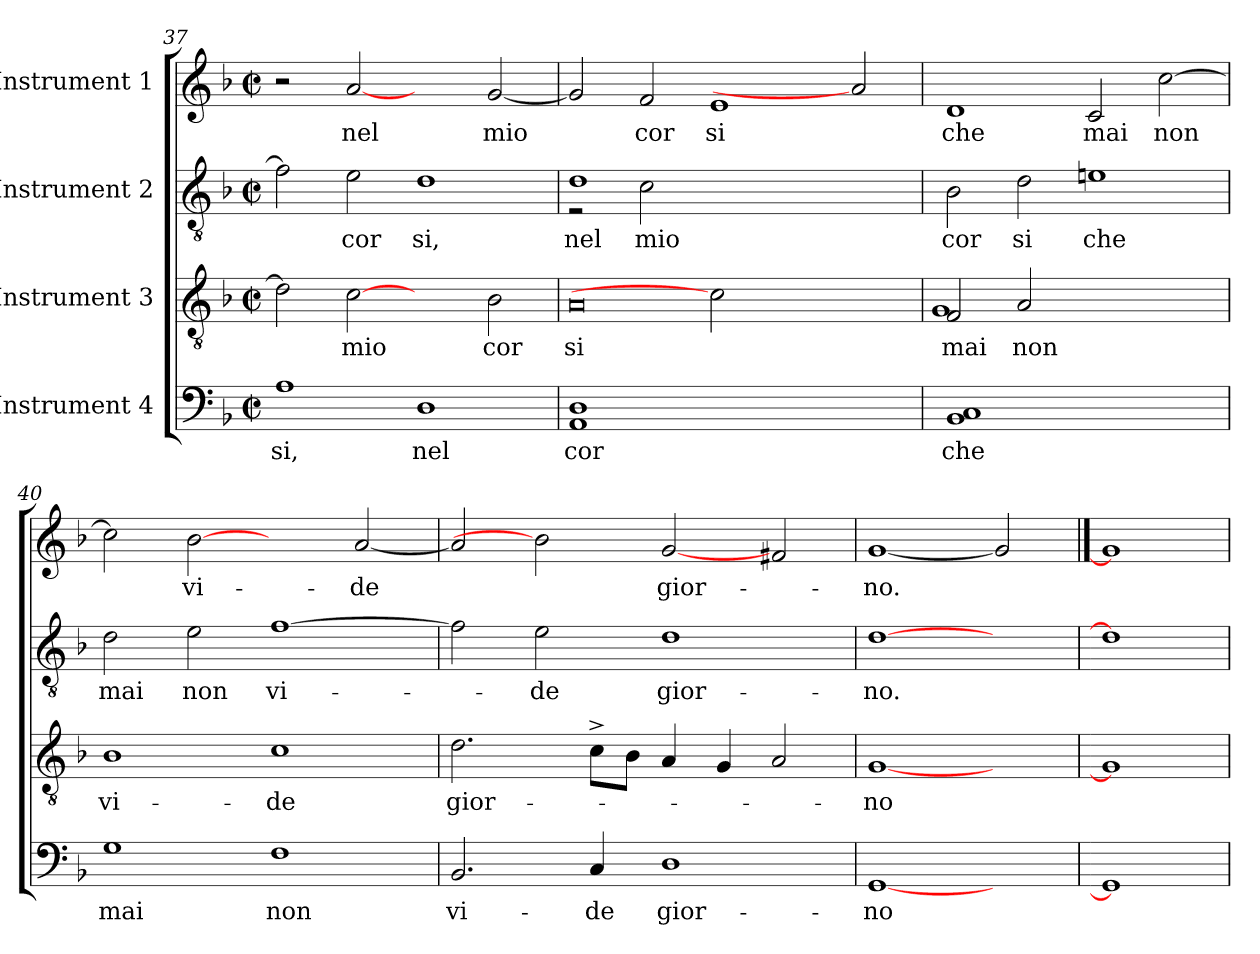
**kern	**text	**kern	**text	**kern	**text	**kern	**text
*part4	*part4	*part3	*part3	*part2	*part2	*part1	*part1
*staff4	*staff4	*staff3	*staff3	*staff2	*staff2	*staff1	*staff1
*I"Instrument 4	*	*I"Instrument 3	*	*I"Instrument 2	*	*I"Instrument 1	*
!!LO:LB:g=z
*clefF4	*	*clefGv2	*	*clefGv2	*	*clefG2	*
*k[b-]	*	*k[b-]	*	*k[b-]	*	*k[b-]	*
*F:	*	*F:	*	*F:	*	*F:	*
*M2/2	*	*M2/2	*	*M2/2	*	*M2/2	*
*met(c|)	*	*met(c|)	*	*met(c|)	*	*met(c|)	*
=37	=37	=37	=37	=37	=37	=37	=37
!	!LO:LY:b:cj	!	!	!	!	!	!
1A	si,	2d\]	.	2f\]	.	2r	.
!	!	!	!LO:LY:b:cj	!	!LO:LY:b:cj	!	!LO:LY:b:cj
.	.	[2c	mio	2e\	cor	[2a	nel
!	!LO:LY:b:cj	!	!	!	!LO:LY:b:cj	!	!
1D	nel	2ryy	.	1d	si,	2ryy	.
!	!	!	!LO:LY:b:cj	!	!	!	!LO:LY:b:cj
.	.	2B-\	cor	.	.	[<2g/	mio
=38	=38	=38	=38	=38	=38	=38	=38
!	!LO:LY:b:cj	!LO:N:vis=0	!LO:LY:b:rj	!	!LO:LY:b:cj	!	!
*	*	*	*	*^	*	*	*
1D 1AA	cor	1A	si	1d	2r	nel	2g/]	.
!	!	!	!	!	!	!LO:LY:b:cj	!	!LO:LY:b:cj
.	.	.	.	.	2c\	mio	2f/	cor
!	!	!	!	!	!	!	!	!LO:LY:b:cj
1.ryy	.	2c]	.	1.ryy	1.ryy	.	1e	si
.	.	1ryy	.	.	.	.	.	.
.	.	.	.	.	.	.	2a]	.
*	*	*	*	*v	*v	*	*	*
=39	=39	=39	=39	=39	=39	=39	=39
!	!LO:LY:b:cj	!	!LO:LY:b:cj	!	!	!	!
*	*	*^	*	*	*	*	*
!	!	!	!	!LO:LY:b:cj	!	!LO:LY:b:cj	!	!LO:LY:b:cj
1BB- 1C	che	2F/	1G	mai	2B-\	cor	1d	che
!	!	!	!	!LO:LY:b:cj	!	!LO:LY:b:cj	!	!
.	.	2A/	.	non	2d\	si	.	.
!	!	!	!	!	!	!LO:LY:b:cj	!	!LO:LY:b:cj
1ryy	.	1ryy	1ryy	.	1en	che	2c/	mai
!	!	!	!	!	!	!	!	!LO:LY:b:cj
.	.	.	.	.	.	.	[>2cc\	non
*	*	*v	*v	*	*	*	*	*
=40	=40	=40	=40	=40	=40	=40	=40
!	!LO:LY:b:cj	!	!LO:LY:b:cj	!	!LO:LY:b:cj	!	!
1G	mai	1B-	vi-	2d\	mai	2cc\]	.
!	!	!	!	!	!LO:LY:b:cj	!	!LO:LY:b:cj
.	.	.	.	2e\	non	[2b-	vi-
!	!LO:LY:b:cj	!	!LO:LY:b:cj	!	!LO:LY:b:cj	!	!
1F	non	1c	-de	[>1f	vi-	2ryy	.
!	!	!	!	!	!	!	!LO:LY:b:cj
.	.	.	.	.	.	[<2a/	-de
=41	=41	=41	=41	=41	=41	=41	=41
!	!LO:LY:b:cj	!	!LO:LY:b:cj	!	!	!	!
2.BB-/	vi-	2.d\	gior-	2f\]	.	2a/]	.
!	!	!	!	!	!LO:LY:b:cj	!	!
.	.	.	.	2e\	-de	2b-]	.
!	!LO:LY:b:cj	!	!	!	!	!	!
4C/	-de	8c^<\L	.	.	.	.	.
.	.	8B-\J	.	.	.	.	.
!	!LO:LY:b:cj	!	!	!	!LO:LY:b:cj	!	!LO:LY:b:cj
1D	gior-	4A/	.	1d	gior-	[2g	gior-
.	.	4G/	.	.	.	.	.
.	.	2A/	.	.	.	2f#X/	.
=42	=42	=42	=42	=42	=42	=42	=42
!	!LO:LY:b:rj	!	!LO:LY:b:rj	!	!LO:LY:b:cj	!	!LO:LY:b:cj
[1GG	-no	[1G	-no	[1d	-no.	[1g	-no.
2ryy	.	2ryy	.	2ryy	.	2g]	.
=43	==43	=43	==43	=43	==43	==43	==43
1GG]	.	1G]	.	1d]	.	1g]	.
=	=	=	=	=	=	=	=
*-	*-	*-	*-	*-	*-	*-	*-
